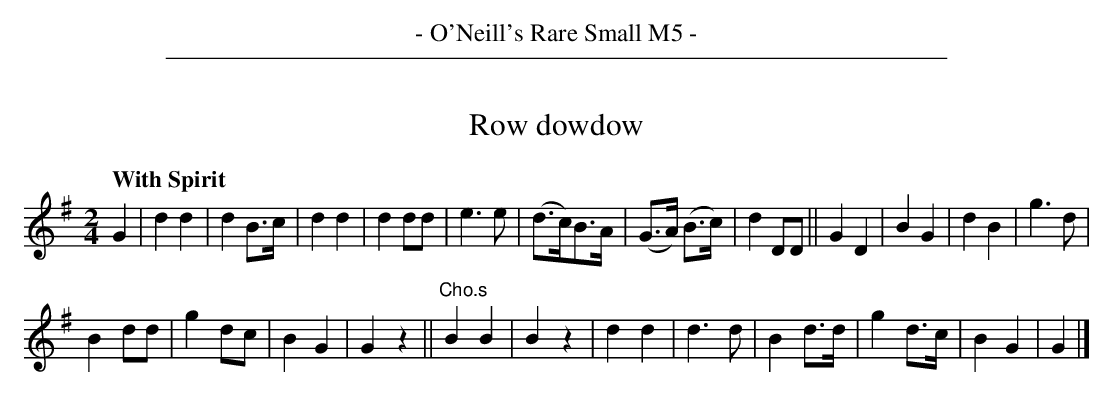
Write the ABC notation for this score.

X:1
T: Row dowdow
Q: "With Spirit"
M: 2/4
L: 1/8
K: G
G2 |\
d2d2 | d2B>c | d2d2 | d2dd |\
e3e | (d>c)B>A | (G>A) (B>c) | d2DD ||\
G2D2 | B2G2 | d2B2 | g3d |
B2dd | g2dc | B2G2 | G2z2 ||"^Cho.s"\
B2B2 | B2z2 | d2d2 | d3d |\
B2d>d | g2d>c | B2G2 | G2 |]
